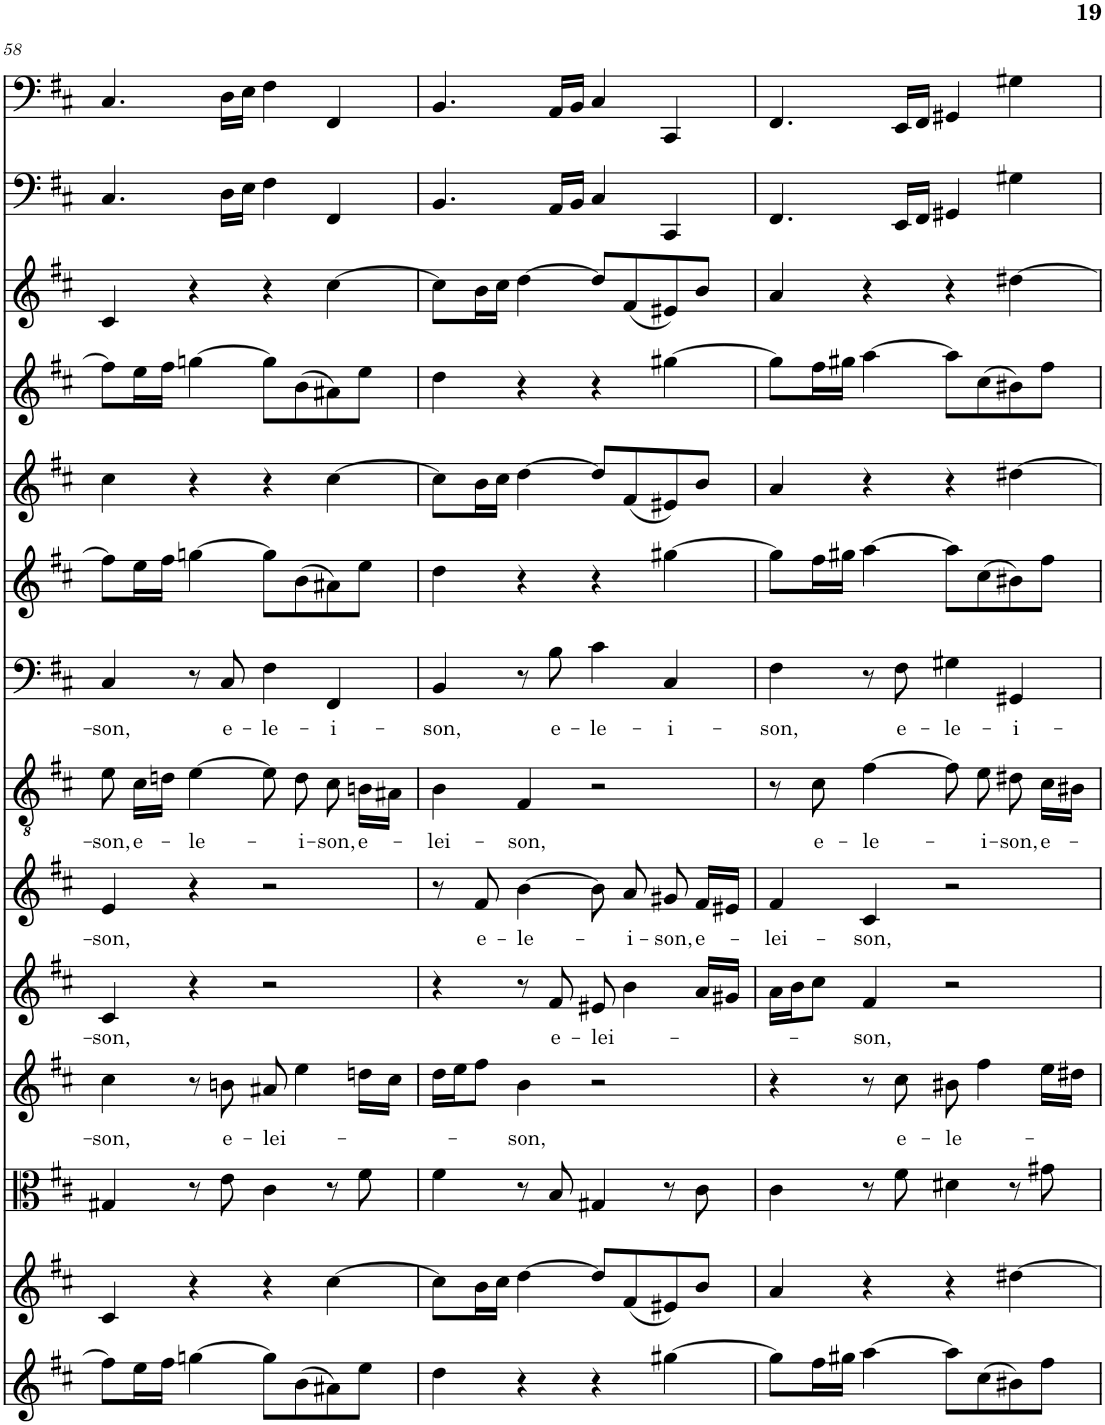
**kern	**kern	**kern	**kern	**text	**kern	**text	**kern	**text	**kern	**text	**kern	**text	**kern	**kern	**kern	**kern	**kern	**kern
*part14	*part13	*part12	*part11	*part11	*part10	*part10	*part9	*part9	*part8	*part8	*part7	*part7	*part6	*part5	*part4	*part3	*part2	*part1
*staff14	*staff13	*staff12	*staff11	*staff11	*staff10	*staff10	*staff9	*staff9	*staff8	*staff8	*staff7	*staff7	*staff6	*staff5	*staff4	*staff3	*staff2	*staff1
*I"Piano	*I"Piano	*I"Piano	*I"Piano	*	*I"Piano	*	*I"Piano	*	*I"Piano	*	*I"Piano	*	*I"Piano	*I"Piano	*I"Piano	*I"Piano	*I"Piano	*I"Piano
*I'Pno	*I'Pno	*I'Pno	*I'Pno	*	*I'Pno	*	*I'Pno	*	*I'Pno	*	*I'Pno	*	*I'Pno	*I'Pno	*I'Pno	*I'Pno	*I'Pno	*I'Pno
!!LO:PB:g=z
*clefG2	*clefG2	*clefC3	*clefG2	*	*clefG2	*	*clefG2	*	*clefGv2	*	*clefF4	*	*clefG2	*clefG2	*clefG2	*clefG2	*clefF4	*clefF4
*k[f#c#]	*k[f#c#]	*k[f#c#]	*k[f#c#]	*	*k[f#c#]	*	*k[f#c#]	*	*k[f#c#]	*	*k[f#c#]	*	*k[f#c#]	*k[f#c#]	*k[f#c#]	*k[f#c#]	*k[f#c#]	*k[f#c#]
*b:	*b:	*b:	*b:	*	*b:	*	*b:	*	*b:	*	*b:	*	*b:	*b:	*b:	*b:	*b:	*b:
*M4/4	*M4/4	*M4/4	*M4/4	*	*M4/4	*	*M4/4	*	*M4/4	*	*M4/4	*	*M4/4	*M4/4	*M4/4	*M4/4	*M4/4	*M4/4
=58	=58	=58	=58	=58	=58	=58	=58	=58	=58	=58	=58	=58	=58	=58	=58	=58	=58	=58
!	!	!	!	!LO:LY:b	!	!LO:LY:b	!	!LO:LY:b	!	!LO:LY:b	!	!LO:LY:b	!	!	!	!	!	!
8ff#\L]	4c#/	4G#X/	4cc#\	-son,	4c#/	-son,	4e/	-son,	8e\	-son,	4C#/	-son,	8ff#\L]	4cc#\	8ff#\L]	4c#/	4.C#/	4.C#/
!	!	!	!	!	!	!	!	!	!	!LO:LY:b	!	!	!	!	!	!	!	!
16ee\L	.	.	.	.	.	.	.	.	16c#\LL	e-	.	.	16ee\L	.	16ee\L	.	.	.
16ff#\JJ	.	.	.	.	.	.	.	.	16dn\JJ	.	.	.	16ff#\JJ	.	16ff#\JJ	.	.	.
!	!	!	!	!	!	!	!	!	!	!LO:LY:b	!	!	!	!	!	!	!	!
[4ggn\	4r	8r	8r	.	4r	.	4r	.	[4e\	-le-	8r	.	[4ggn\	4r	[4ggn\	4r	.	.
!	!	!	!	!LO:LY:b	!	!	!	!	!	!	!	!LO:LY:b	!	!	!	!	!	!
.	.	8e\	8bn\	e-	.	.	.	.	.	.	8C#/	e-	.	.	.	.	16D\LL	16D\LL
.	.	.	.	.	.	.	.	.	.	.	.	.	.	.	.	.	16E\JJ	16E\JJ
!	!	!	!	!LO:LY:b	!	!	!	!	!	!	!	!LO:LY:b	!	!	!	!	!	!
8gg\L]	4r	4c#\	8a#X/	-lei-	2r	.	2r	.	8e\]	.	4F#\	-le-	8gg\L]	4r	8gg\L]	4r	4F#\	4F#\
!	!	!	!	!	!	!	!	!	!	!LO:LY:b	!	!	!	!	!	!	!	!
(8b\	.	.	4ee\	.	.	.	.	.	8d\	-i-	.	.	(8b\	.	(8b\	.	.	.
!	!	!	!	!	!	!	!	!	!	!LO:LY:b	!	!LO:LY:b	!	!	!	!	!	!
8a#X\)	[4cc#\	8r	.	.	.	.	.	.	8c#\	-son,	4FF#/	-i-	8a#X\)	[4cc#\	8a#X\)	[4cc#\	4FF#/	4FF#/
!	!	!	!	!	!	!	!	!	!	!LO:LY:b	!	!	!	!	!	!	!	!
8ee\J	.	8f#\	16ddn\LL	.	.	.	.	.	16Bn\LL	e-	.	.	8ee\J	.	8ee\J	.	.	.
.	.	.	16cc#\JJ	.	.	.	.	.	16A#X\JJ	.	.	.	.	.	.	.	.	.
=59	=59	=59	=59	=59	=59	=59	=59	=59	=59	=59	=59	=59	=59	=59	=59	=59	=59	=59
!	!	!	!	!	!	!	!	!	!	!LO:LY:b	!	!LO:LY:b	!	!	!	!	!	!
4dd\	8cc#\L]	4f#\	16dd\LL	.	4r	.	8r	.	4B\	-lei-	4BB/	-son,	4dd\	8cc#\L]	4dd\	8cc#\L]	4.BB/	4.BB/
.	.	.	16ee\J	.	.	.	.	.	.	.	.	.	.	.	.	.	.	.
!	!	!	!	!	!	!	!	!LO:LY:b	!	!	!	!	!	!	!	!	!	!
.	16b\L	.	8ff#\J	.	.	.	8f#/	e-	.	.	.	.	.	16b\L	.	16b\L	.	.
.	16cc#\JJ	.	.	.	.	.	.	.	.	.	.	.	.	16cc#\JJ	.	16cc#\JJ	.	.
!	!	!	!	!LO:LY:b	!	!	!	!LO:LY:b	!	!LO:LY:b	!	!	!	!	!	!	!	!
4r	[4dd\	8r	4b\	-son,	8r	.	[4b\	-le-	4F#/	-son,	8r	.	4r	[4dd\	4r	[4dd\	.	.
!	!	!	!	!	!	!LO:LY:b	!	!	!	!	!	!LO:LY:b	!	!	!	!	!	!
.	.	8B/	.	.	8f#/	e-	.	.	.	.	8B\	e-	.	.	.	.	16AA/LL	16AA/LL
.	.	.	.	.	.	.	.	.	.	.	.	.	.	.	.	.	16BB/JJ	16BB/JJ
!	!	!	!	!	!	!LO:LY:b	!	!	!	!	!	!LO:LY:b	!	!	!	!	!	!
4r	8dd/L]	4G#X/	2r	.	8e#X/	-lei-	8b\]	.	2r	.	4c#\	-le-	4r	8dd/L]	4r	8dd/L]	4C#/	4C#/
!	!	!	!	!	!	!	!	!LO:LY:b	!	!	!	!	!	!	!	!	!	!
.	(8f#/	.	.	.	4b\	.	8a/	-i-	.	.	.	.	.	(8f#/	.	(8f#/	.	.
!	!	!	!	!	!	!	!	!LO:LY:b	!	!	!	!LO:LY:b	!	!	!	!	!	!
[4gg#X\	8e#X/)	8r	.	.	.	.	8g#X/	-son,	.	.	4C#/	-i-	[4gg#X\	8e#X/)	[4gg#X\	8e#X/)	4CC#/	4CC#/
!	!	!	!	!	!	!	!	!LO:LY:b	!	!	!	!	!	!	!	!	!	!
.	8b/J	8c#\	.	.	16a/LL	.	16f#/LL	e-	.	.	.	.	.	8b/J	.	8b/J	.	.
.	.	.	.	.	16g#X/JJ	.	16e#X/JJ	.	.	.	.	.	.	.	.	.	.	.
=60	=60	=60	=60	=60	=60	=60	=60	=60	=60	=60	=60	=60	=60	=60	=60	=60	=60	=60
!	!	!	!	!	!	!	!	!LO:LY:b	!	!	!	!LO:LY:b	!	!	!	!	!	!
8gg#\L]	4a/	4c#\	4r	.	16a\LL	.	4f#/	-lei-	8r	.	4F#\	-son,	8gg#\L]	4a/	8gg#\L]	4a/	4.FF#/	4.FF#/
.	.	.	.	.	16b\J	.	.	.	.	.	.	.	.	.	.	.	.	.
!	!	!	!	!	!	!	!	!	!	!LO:LY:b	!	!	!	!	!	!	!	!
16ff#\L	.	.	.	.	8cc#\J	.	.	.	8c#\	e-	.	.	16ff#\L	.	16ff#\L	.	.	.
16gg#X\JJ	.	.	.	.	.	.	.	.	.	.	.	.	16gg#X\JJ	.	16gg#X\JJ	.	.	.
!	!	!	!	!	!	!LO:LY:b	!	!LO:LY:b	!	!LO:LY:b	!	!	!	!	!	!	!	!
[4aa\	4r	8r	8r	.	4f#/	-son,	4c#/	-son,	[4f#\	-le-	8r	.	[4aa\	4r	[4aa\	4r	.	.
!	!	!	!	!LO:LY:b	!	!	!	!	!	!	!	!LO:LY:b	!	!	!	!	!	!
.	.	8f#\	8cc#\	e-	.	.	.	.	.	.	8F#\	e-	.	.	.	.	16EE/LL	16EE/LL
.	.	.	.	.	.	.	.	.	.	.	.	.	.	.	.	.	16FF#/JJ	16FF#/JJ
!	!	!	!	!LO:LY:b	!	!	!	!	!	!	!	!LO:LY:b	!	!	!	!	!	!
8aa\L]	4r	4d#X\	8b#X\	-le-	2r	.	2r	.	8f#\]	.	4G#X\	-le-	8aa\L]	4r	8aa\L]	4r	4GG#X/	4GG#X/
!	!	!	!	!	!	!	!	!	!	!LO:LY:b	!	!	!	!	!	!	!	!
(8cc#\	.	.	4ff#\	.	.	.	.	.	8e\	-i-	.	.	(8cc#\	.	(8cc#\	.	.	.
!	!	!	!	!	!	!	!	!	!	!LO:LY:b	!	!LO:LY:b	!	!	!	!	!	!
8b#X\)	[4dd#X\	8r	.	.	.	.	.	.	8d#X\	-son,	4GG#X/	-i-	8b#X\)	[4dd#X\	8b#X\)	[4dd#X\	4G#X\	4G#X\
!	!	!	!	!	!	!	!	!	!	!LO:LY:b	!	!	!	!	!	!	!	!
8ff#\J	.	8g#X\	16ee\LL	.	.	.	.	.	16c#\LL	e-	.	.	8ff#\J	.	8ff#\J	.	.	.
.	.	.	16dd#X\JJ	.	.	.	.	.	16B#X\JJ	.	.	.	.	.	.	.	.	.
=	=	=	=	=	=	=	=	=	=	=	=	=	=	=	=	=	=	=
*-	*-	*-	*-	*-	*-	*-	*-	*-	*-	*-	*-	*-	*-	*-	*-	*-	*-	*-
